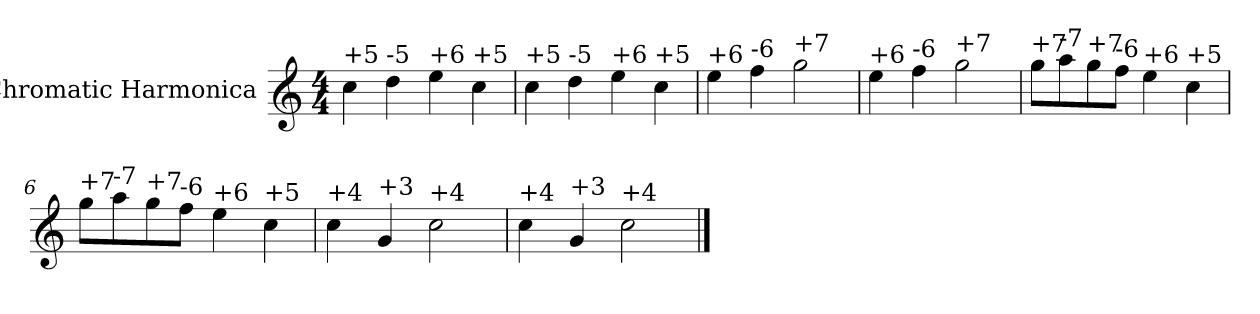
**kern
*part1
*staff1
*I"Chromatic Harmonica
*I'Harm.
*clefG2
*k[]
*M4/4
=1
!LO:TX:a:t=+5
4cc\
!LO:TX:a:t=-5
4dd\
!LO:TX:a:t=+6
4ee\
!LO:TX:a:t=+5
4cc\
=2
!LO:TX:a:t=+5
4cc\
!LO:TX:a:t=-5
4dd\
!LO:TX:a:t=+6
4ee\
!LO:TX:a:t=+5
4cc\
=3
!LO:TX:a:t=+6
4ee\
!LO:TX:a:t=-6
4ff\
!LO:TX:a:t=+7
2gg\
=4
!LO:TX:a:t=+6
4ee\
!LO:TX:a:t=-6
4ff\
!LO:TX:a:t=+7
2gg\
=5
!LO:TX:a:t=+7
8gg\L
!LO:TX:a:t=-7
8aa\
!LO:TX:a:t=+7
8gg\
!LO:TX:a:t=-6
8ff\J
!LO:TX:a:t=+6
4ee\
!LO:TX:a:t=+5
4cc\
!!LO:LB:g=z
=6
!LO:TX:a:t=+7
8gg\L
!LO:TX:a:t=-7
8aa\
!LO:TX:a:t=+7
8gg\
!LO:TX:a:t=-6
8ff\J
!LO:TX:a:t=+6
4ee\
!LO:TX:a:t=+5
4cc\
=7
!LO:TX:a:t=+4
4cc\
!LO:TX:a:t=+3
4g/
!LO:TX:a:t=+4
2cc\
=8
!LO:TX:a:t=+4
4cc\
!LO:TX:a:t=+3
4g/
!LO:TX:a:t=+4
2cc\
==
*-
